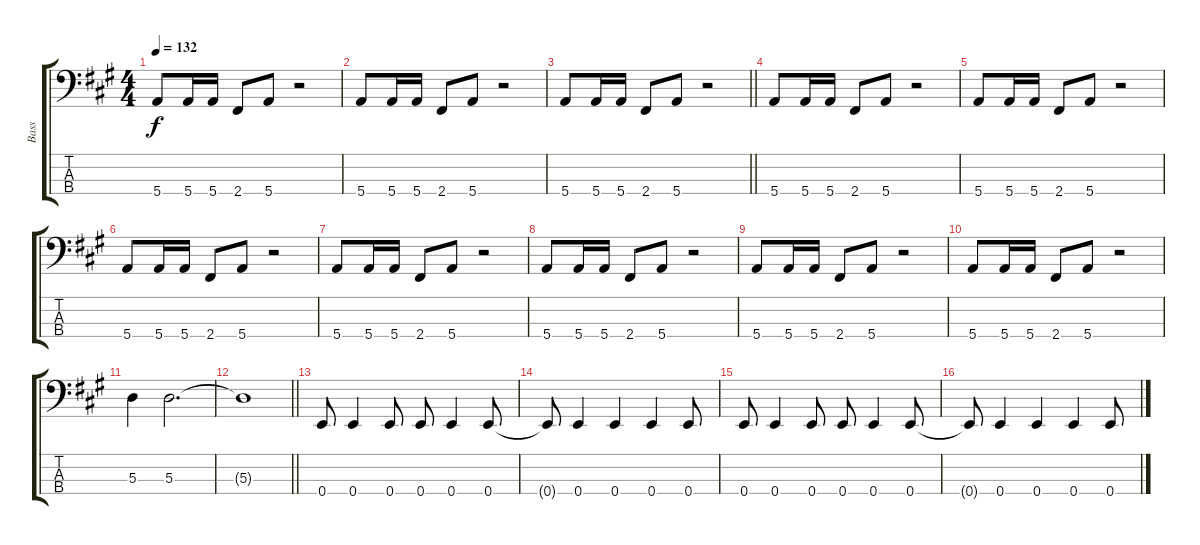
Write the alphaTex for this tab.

\track ("Bass" "Bass") {instrument electricbasspick}
\staff {score tabs}
\tuning (G2 D2 A1 E1) {hide}
\ts (4 4)
\tempo 132
\clef f4
\ks a
5.4.8{dy f} 5.4.16 5.4.16 2.4.8 5.4.8 r.2 |
5.4.8 5.4.16 5.4.16 2.4.8 5.4.8 r.2 |
\barLineRight lightlight
5.4.8 5.4.16 5.4.16 2.4.8 5.4.8 r.2 |
5.4.8 5.4.16 5.4.16 2.4.8 5.4.8 r.2 |
5.4.8 5.4.16 5.4.16 2.4.8 5.4.8 r.2 |
5.4.8 5.4.16 5.4.16 2.4.8 5.4.8 r.2 |
5.4.8 5.4.16 5.4.16 2.4.8 5.4.8 r.2 |
5.4.8 5.4.16 5.4.16 2.4.8 5.4.8 r.2 |
5.4.8 5.4.16 5.4.16 2.4.8 5.4.8 r.2 |
5.4.8 5.4.16 5.4.16 2.4.8 5.4.8 r.2 |
5.3.4 5.3.2{d} |
\barLineRight lightlight
5.3{t}.1 |
0.4.8 0.4.4 0.4.8 0.4.8 0.4.4 0.4.8 |
0.4{t}.8 0.4.4 0.4.4 0.4.4 0.4.8 |
0.4.8 0.4.4 0.4.8 0.4.8 0.4.4 0.4.8 |
0.4{t}.8 0.4.4 0.4.4 0.4.4 0.4.8
